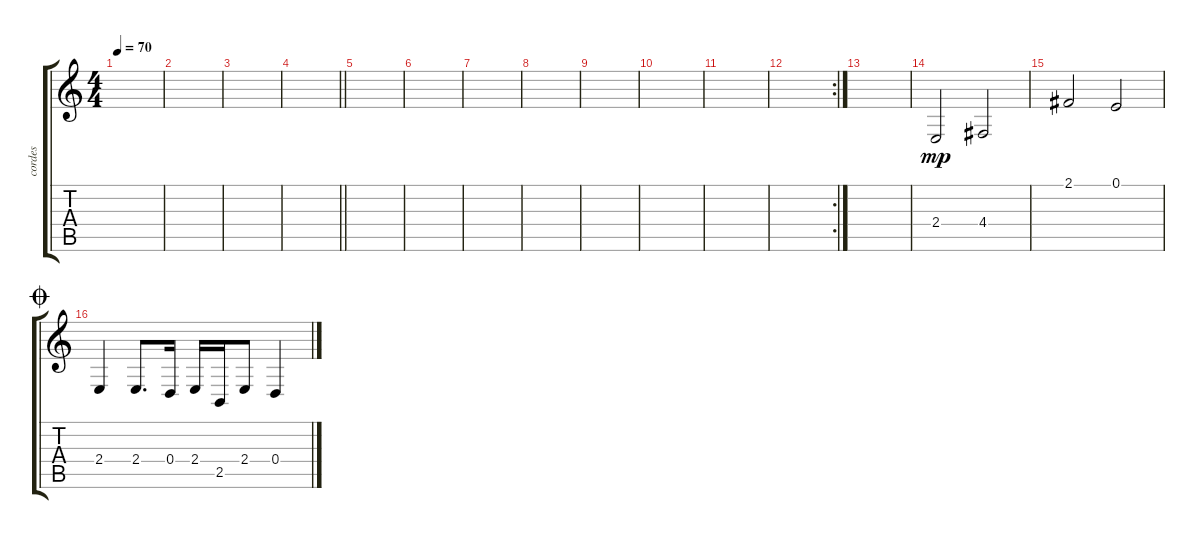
\track ("cordes" "cordes") {instrument violin}
\staff {score tabs}
\tuning (E4 B3 G3 D3 A2 E2) {hide}
\ts (4 4)
\tempo 70
\clef g2
\ks c
|
|
|
\barLineRight lightlight
|
|
|
|
|
|
|
|
\rc 2
|
|
2.4.2{dy mp} 4.4.2 |
2.1.2 0.1.2 |
\jump coda
2.4.4 2.4.8{d} 0.4.16 2.4.16 2.5.16 2.4.8 0.4.4
